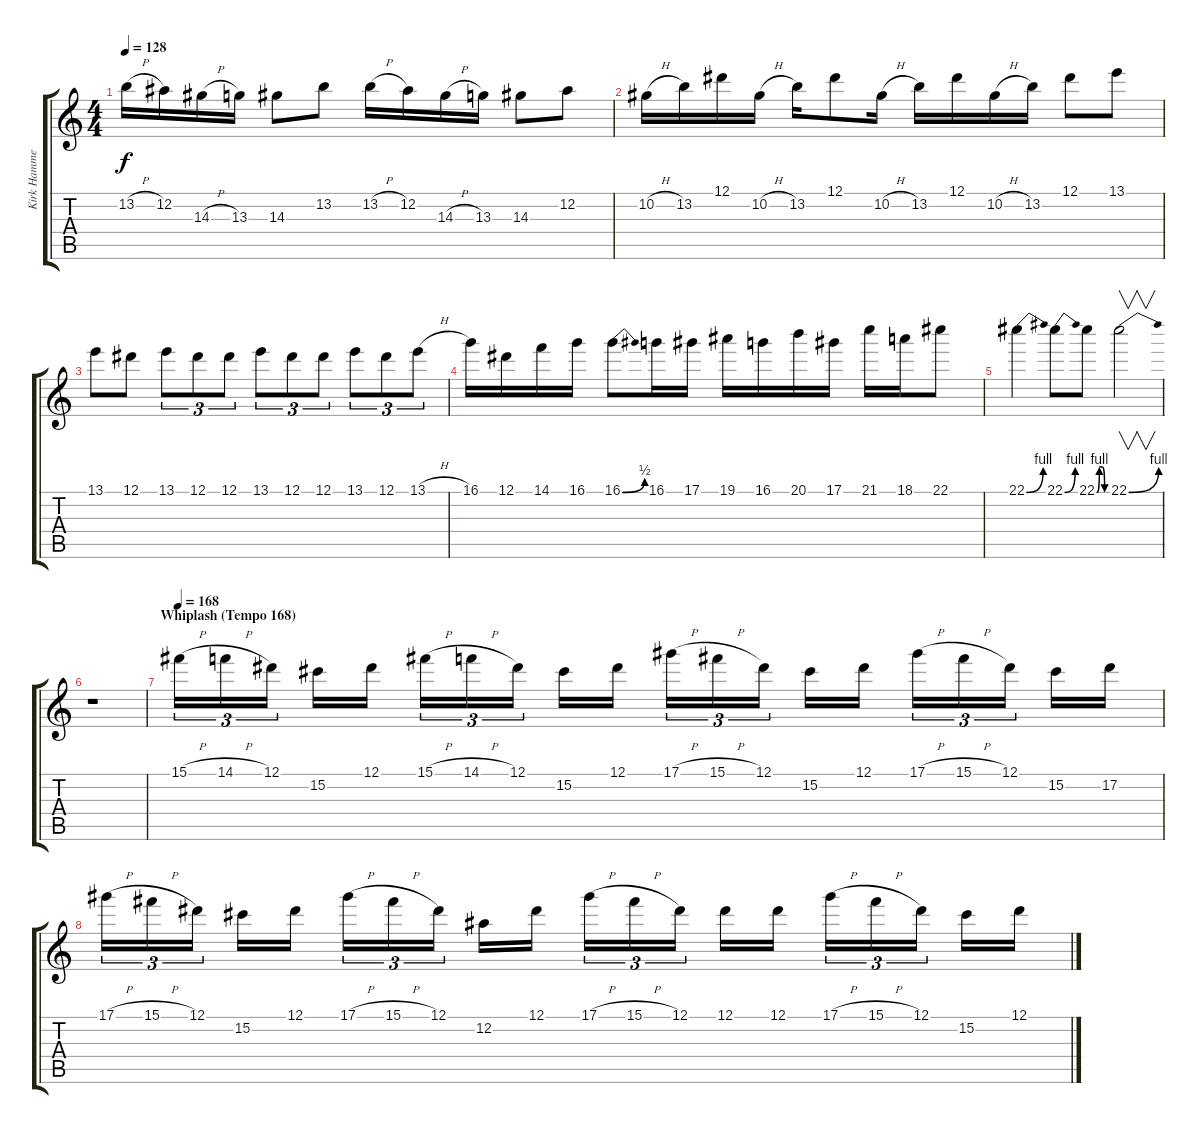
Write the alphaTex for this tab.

\track ("Kirk Hammett (Distortion Guitar)" "Kirk Hamme") {instrument overdrivenguitar}
\staff {score tabs}
\tuning (Eb4 Bb3 Gb3 Db3 Ab2 Eb2) {hide}
\ts (4 4)
\tempo 128
\clef g2
\ks c
13.2{h}.16{dy f} 12.2.16 14.3{h}.16 13.3.16 14.3.8 13.2.8 13.2{h}.16 12.2.16 14.3{h}.16 13.3.16 14.3.8 12.2.8 |
10.2{h}.16 13.2.16 12.1.16 10.2{h}.16 13.2.16 12.1.8 10.2{h}.16 13.2.16 12.1.16 10.2{h}.16 13.2.16 12.1.8 13.1.8 |
13.1.8 12.1.8 13.1.8{tu (3 2)} 12.1.8{tu (3 2)} 12.1.8{tu (3 2)} 13.1.8{tu (3 2)} 12.1.8{tu (3 2)} 12.1.8{tu (3 2)} 13.1.8{tu (3 2)} 12.1.8{tu (3 2)} 13.1{h}.8{tu (3 2)} |
16.1.16 12.1.16 14.1.16 16.1.16 16.1{be (bend 0 0 60 2)}.8 16.1.16 17.1.16 19.1.16 16.1.16 20.1.16 17.1.16 21.1.16 18.1.16 22.1.8 |
22.1{be (bend 0 0 60 4)}.4 22.1{be (bend 0 0 60 4)}.8 22.1{be (custom 0 0 15 4 30 4 45 0 60 0)}.8 22.1{be (bend 0 0 60 4)}.2{v} |
r.1 |
\section ("" "Whiplash (Tempo 168)")
\tempo 168
15.1{h}.16{tu (3 2)} 14.1{h}.16{tu (3 2)} 12.1.16{tu (3 2)} 15.2.16 12.1.16 15.1{h}.16{tu (3 2)} 14.1{h}.16{tu (3 2)} 12.1.16{tu (3 2)} 15.2.16 12.1.16 17.1{h}.16{tu (3 2)} 15.1{h}.16{tu (3 2)} 12.1.16{tu (3 2)} 15.2.16 12.1.16 17.1{h}.16{tu (3 2)} 15.1{h}.16{tu (3 2)} 12.1.16{tu (3 2)} 15.2.16 17.2.16 |
17.1{h}.16{tu (3 2)} 15.1{h}.16{tu (3 2)} 12.1.16{tu (3 2)} 15.2.16 12.1.16 17.1{h}.16{tu (3 2)} 15.1{h}.16{tu (3 2)} 12.1.16{tu (3 2)} 12.2.16 12.1.16 17.1{h}.16{tu (3 2)} 15.1{h}.16{tu (3 2)} 12.1.16{tu (3 2)} 12.1.16 12.1.16 17.1{h}.16{tu (3 2)} 15.1{h}.16{tu (3 2)} 12.1.16{tu (3 2)} 15.2.16 12.1.16
